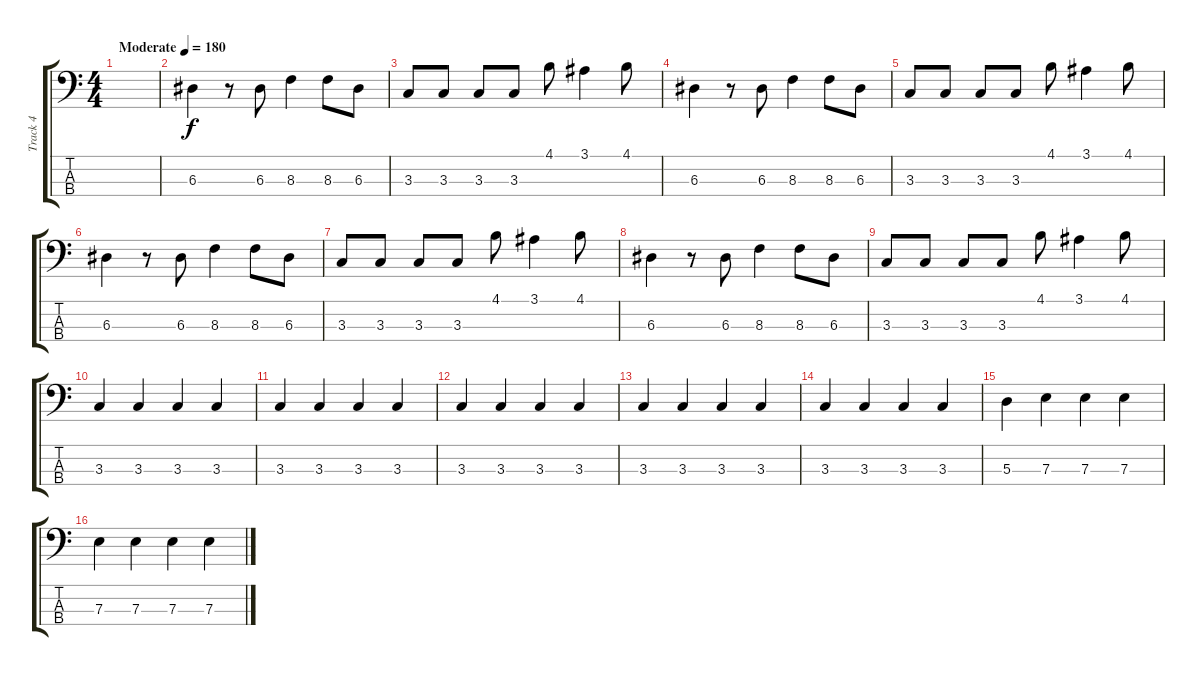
\track ("Track 4" "Track 4") {instrument electricbassfinger}
\staff {score tabs}
\tuning (G2 D2 A1 E1) {hide}
\ts (4 4)
\tempo (180 "Moderate")
\clef f4
\ks c
|
6.3.4 r.8 6.3.8 8.3.4 8.3.8 6.3.8 |
3.3.8 3.3.8 3.3.8 3.3.8 4.1.8 3.1.4 4.1.8 |
6.3.4 r.8 6.3.8 8.3.4 8.3.8 6.3.8 |
3.3.8 3.3.8 3.3.8 3.3.8 4.1.8 3.1.4 4.1.8 |
6.3.4 r.8 6.3.8 8.3.4 8.3.8 6.3.8 |
3.3.8 3.3.8 3.3.8 3.3.8 4.1.8 3.1.4 4.1.8 |
6.3.4 r.8 6.3.8 8.3.4 8.3.8 6.3.8 |
3.3.8 3.3.8 3.3.8 3.3.8 4.1.8 3.1.4 4.1.8 |
3.3.4 3.3.4 3.3.4 3.3.4 |
3.3.4 3.3.4 3.3.4 3.3.4 |
3.3.4 3.3.4 3.3.4 3.3.4 |
3.3.4 3.3.4 3.3.4 3.3.4 |
3.3.4 3.3.4 3.3.4 3.3.4 |
5.3.4 7.3.4 7.3.4 7.3.4 |
7.3.4 7.3.4 7.3.4 7.3.4
